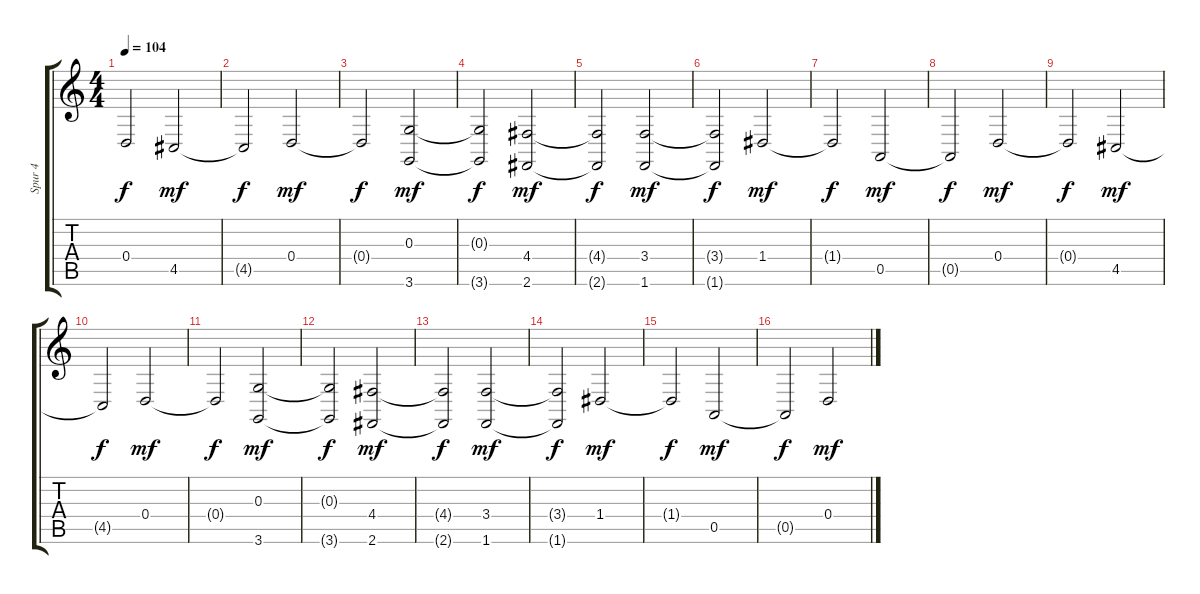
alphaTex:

\track ("Spur 4" "Spur 4") {instrument pad2warm}
\staff {score tabs}
\tuning (E4 B3 G3 D3 A2 E2) {hide}
\ts (4 4)
\tempo 104
\clef g2
\ks c
0.4{t}.2{dy f} 4.5.2{dy mf} |
4.5{t}.2{dy f} 0.4.2{dy mf} |
0.4{t}.2{dy f} (0.3 3.6).2{dy mf} |
(0.3{t} 3.6{t}).2{dy f} (4.4 2.6).2{dy mf} |
(4.4{t} 2.6{t}).2{dy f} (3.4 1.6).2{dy mf} |
(3.4{t} 1.6{t}).2{dy f} 1.4.2{dy mf} |
1.4{t}.2{dy f} 0.5.2{dy mf} |
0.5{t}.2{dy f} 0.4.2{dy mf} |
0.4{t}.2{dy f} 4.5.2{dy mf} |
4.5{t}.2{dy f} 0.4.2{dy mf} |
0.4{t}.2{dy f} (0.3 3.6).2{dy mf} |
(0.3{t} 3.6{t}).2{dy f} (4.4 2.6).2{dy mf} |
(4.4{t} 2.6{t}).2{dy f} (3.4 1.6).2{dy mf} |
(3.4{t} 1.6{t}).2{dy f} 1.4.2{dy mf} |
1.4{t}.2{dy f} 0.5.2{dy mf} |
0.5{t}.2{dy f} 0.4.2{dy mf}
